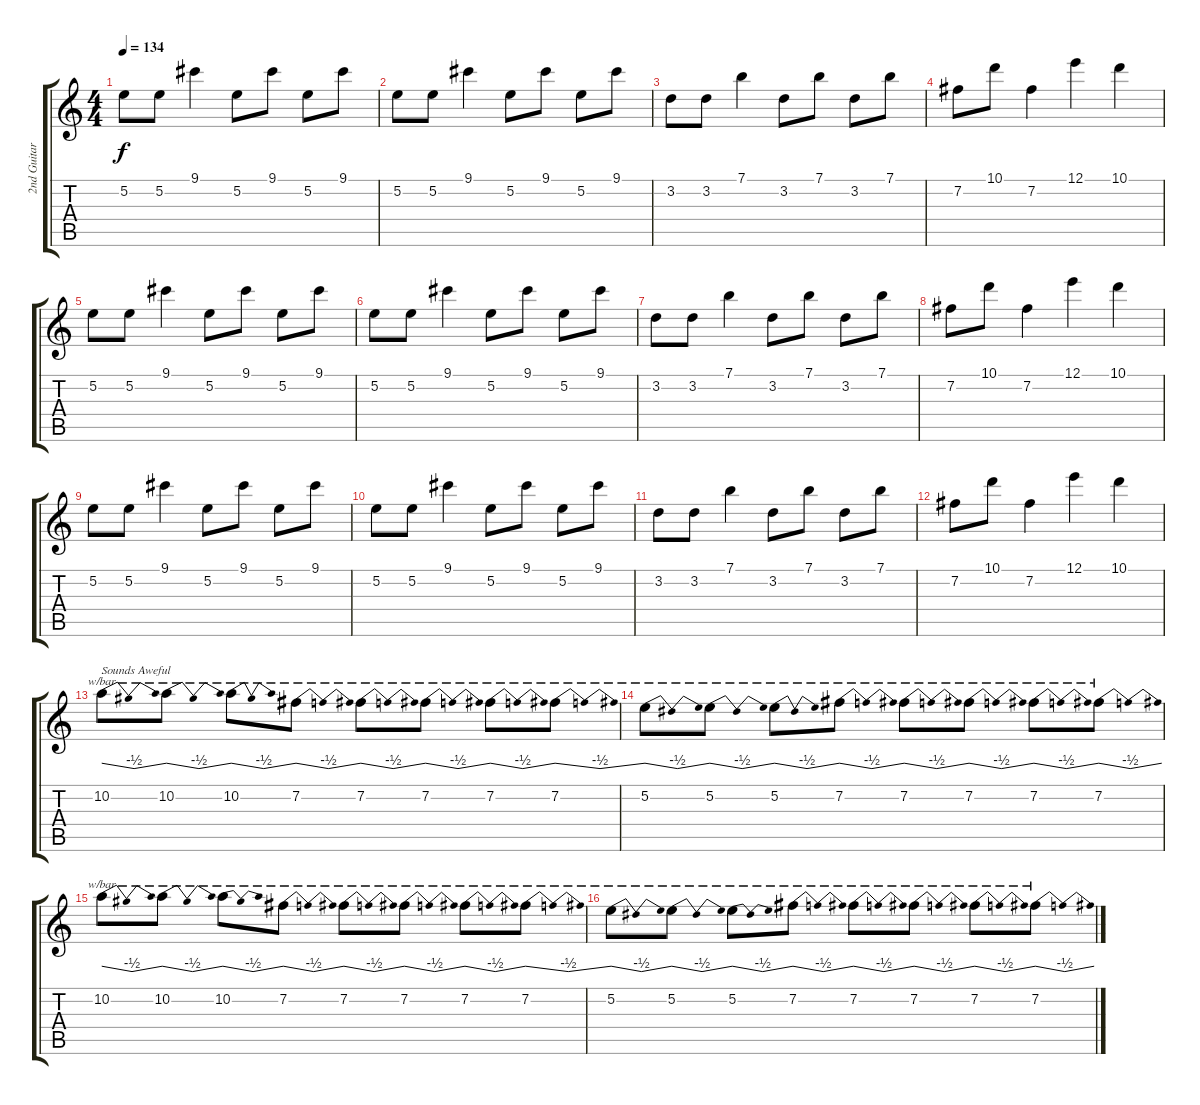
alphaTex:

\track ("2nd Guitar" "2nd Guitar") {instrument distortionguitar}
\staff {score tabs}
\tuning (E4 B3 G3 D3 A2 E2) {hide}
\ts (4 4)
\tempo 134
\clef g2
\ks c
5.2.8{dy f volume 13 instrument acousticguitarnylon} 5.2.8 9.1.4 5.2.8 9.1.8 5.2.8 9.1.8 |
5.2.8{volume 13 instrument acousticguitarnylon} 5.2.8 9.1.4 5.2.8 9.1.8 5.2.8 9.1.8 |
3.2.8 3.2.8 7.1.4 3.2.8 7.1.8 3.2.8 7.1.8 |
7.2.8 10.1.8 7.2.4 12.1.4 10.1.4 |
5.2.8{volume 13 instrument acousticguitarnylon} 5.2.8 9.1.4 5.2.8 9.1.8 5.2.8 9.1.8 |
5.2.8{volume 13 instrument acousticguitarnylon} 5.2.8 9.1.4 5.2.8 9.1.8 5.2.8 9.1.8 |
3.2.8 3.2.8 7.1.4 3.2.8 7.1.8 3.2.8 7.1.8 |
7.2.8 10.1.8 7.2.4 12.1.4 10.1.4 |
5.2.8{volume 13 instrument acousticguitarnylon} 5.2.8 9.1.4 5.2.8 9.1.8 5.2.8 9.1.8 |
5.2.8{volume 13 instrument acousticguitarnylon} 5.2.8 9.1.4 5.2.8 9.1.8 5.2.8 9.1.8 |
3.2.8 3.2.8 7.1.4 3.2.8 7.1.8 3.2.8 7.1.8 |
7.2.8 10.1.8 7.2.4 12.1.4 10.1.4 |
10.2.8{tbe (dip default 0 0 30 -2 60 0) txt "Sounds Aweful" instrument distortionguitar} 10.2.8{tbe (dip default 0 0 30 -2 60 0)} 10.2.8{tbe (dip default 0 0 30 -2 60 0)} 7.2.8{tbe (dip default 0 0 30 -2 60 0)} 7.2.8{tbe (dip default 0 0 30 -2 60 0)} 7.2.8{tbe (dip default 0 0 30 -2 60 0)} 7.2.8{tbe (dip default 0 0 30 -2 60 0)} 7.2.8{tbe (dip default 0 0 30 -2 60 0)} |
5.2.8{tbe (dip default 0 0 30 -2 60 0)} 5.2.8{tbe (dip default 0 0 30 -2 60 0)} 5.2.8{tbe (dip default 0 0 30 -2 60 0)} 7.2.8{tbe (dip default 0 0 30 -2 60 0)} 7.2.8{tbe (dip default 0 0 30 -2 60 0)} 7.2.8{tbe (dip default 0 0 30 -2 60 0)} 7.2.8{tbe (dip default 0 0 30 -2 60 0)} 7.2.8{tbe (dip default 0 0 30 -2 60 0)} |
10.2.8{tbe (dip default 0 0 30 -2 60 0)} 10.2.8{tbe (dip default 0 0 30 -2 60 0)} 10.2.8{tbe (dip default 0 0 30 -2 60 0)} 7.2.8{tbe (dip default 0 0 30 -2 60 0)} 7.2.8{tbe (dip default 0 0 30 -2 60 0)} 7.2.8{tbe (dip default 0 0 30 -2 60 0)} 7.2.8{tbe (dip default 0 0 30 -2 60 0)} 7.2.8{tbe (dip default 0 0 30 -2 60 0)} |
5.2.8{tbe (dip default 0 0 30 -2 60 0)} 5.2.8{tbe (dip default 0 0 30 -2 60 0)} 5.2.8{tbe (dip default 0 0 30 -2 60 0)} 7.2.8{tbe (dip default 0 0 30 -2 60 0)} 7.2.8{tbe (dip default 0 0 30 -2 60 0)} 7.2.8{tbe (dip default 0 0 30 -2 60 0)} 7.2.8{tbe (dip default 0 0 30 -2 60 0)} 7.2.8{tbe (dip default 0 0 30 -2 60 0)}
